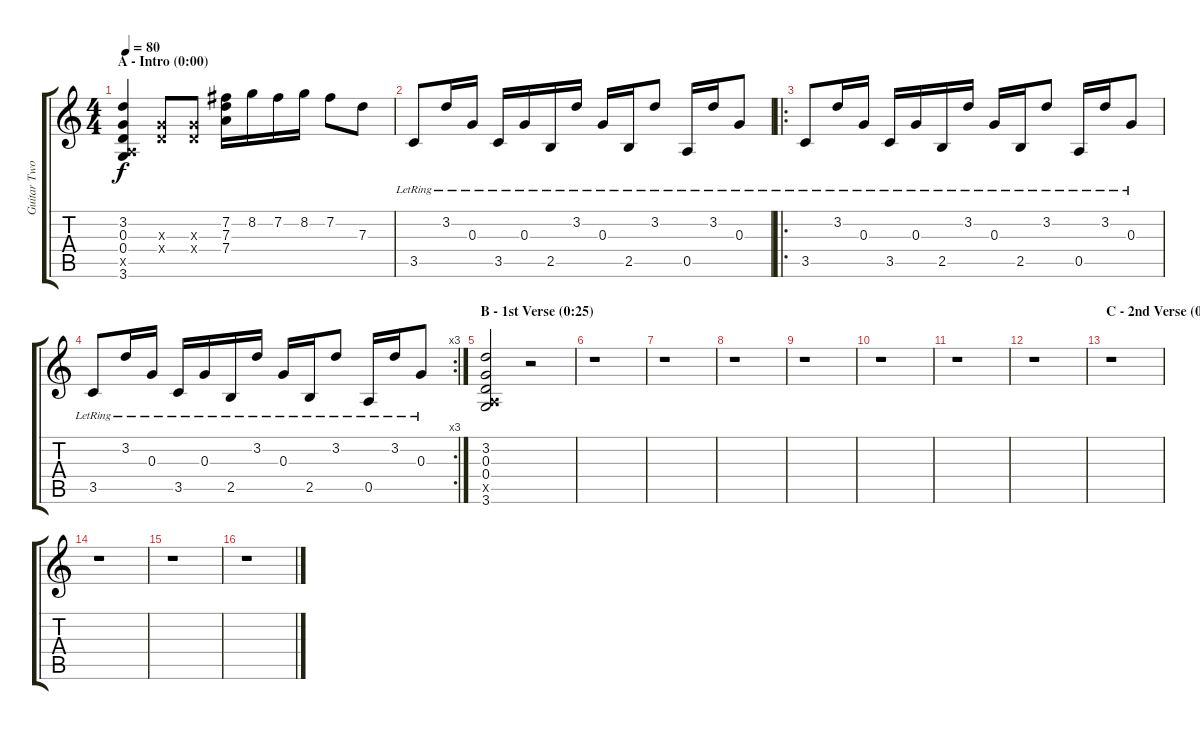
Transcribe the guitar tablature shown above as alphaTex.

\track ("Guitar Two" "Guitar Two") {instrument electricguitarclean}
\staff {score tabs}
\tuning (E4 B3 G3 D3 A2 E2) {hide}
\ts (4 4)
\section ("" "A - Intro (0:00)")
\tempo 80
\clef g2
\ks c
(3.2 0.3 0.4 0.5{x} 3.6).4{dy f instrument electricguitarclean} (0.3{x} 0.4{x}).8 (0.3{x} 0.4{x}).8 (7.2 7.3 7.4).16 8.2.16 7.2.16 8.2.16 7.2.8 7.3.8 |
3.5{lr}.8 3.2{lr}.16 0.3{lr}.16 3.5{lr}.16 0.3{lr}.16 2.5{lr}.16 3.2{lr}.16 0.3{lr}.16 2.5{lr}.16 3.2{lr}.8 0.5{lr}.16 3.2{lr}.16 0.3{lr}.8 |
\ro
3.5{lr}.8 3.2{lr}.16 0.3{lr}.16 3.5{lr}.16 0.3{lr}.16 2.5{lr}.16 3.2{lr}.16 0.3{lr}.16 2.5{lr}.16 3.2{lr}.8 0.5{lr}.16 3.2{lr}.16 0.3{lr}.8 |
\rc 3
3.5{lr}.8 3.2{lr}.16 0.3{lr}.16 3.5{lr}.16 0.3{lr}.16 2.5{lr}.16 3.2{lr}.16 0.3{lr}.16 2.5{lr}.16 3.2{lr}.8 0.5{lr}.16 3.2{lr}.16 0.3{lr}.8 |
\section ("" "B - 1st Verse (0:25)")
(3.2 0.3 0.4 0.5{x} 3.6).2 r.2 |
r.1 |
r.1 |
r.1 |
r.1 |
r.1 |
r.1 |
r.1 |
\section ("" "C - 2nd Verse (0:49)")
r.1 |
r.1 |
r.1 |
r.1
